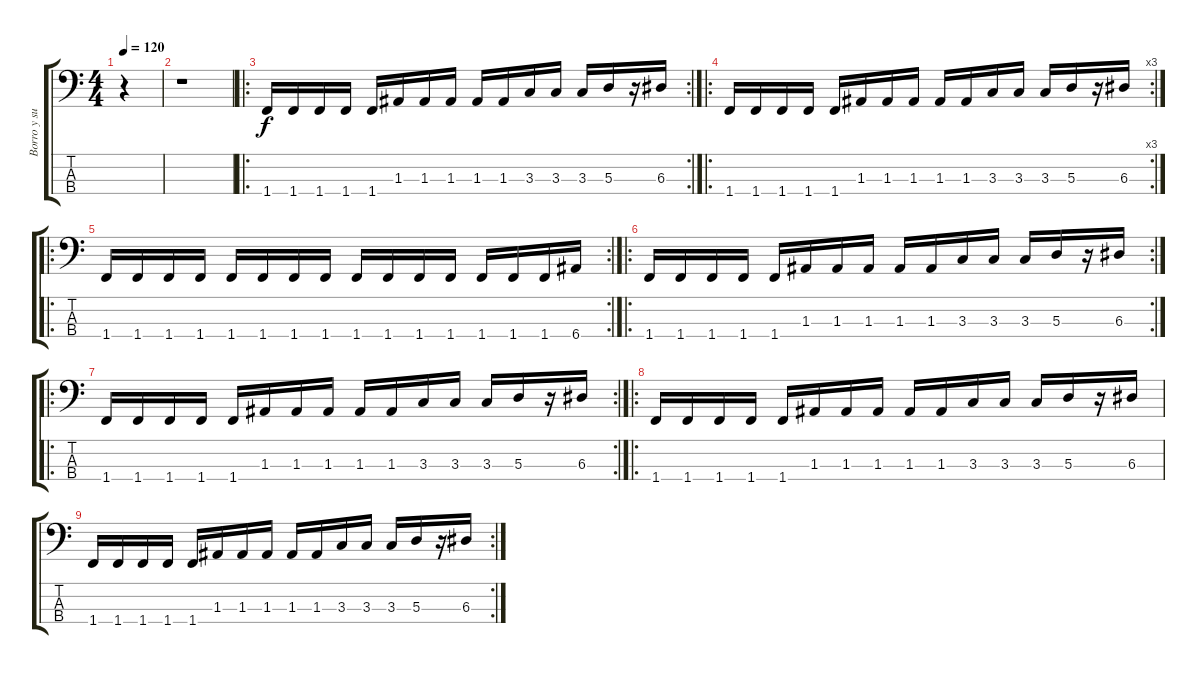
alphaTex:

\track ("Borro y su bajo" "Borro y su") {instrument electricbassfinger}
\staff {score tabs}
\tuning (G2 D2 A1 E1) {hide}
\ts (4 4)
\tempo 120
\clef f4
\ks c
r.4{dy f instrument electricbassfinger} |
r.1 |
\ro
\rc 2
1.4.16 1.4.16 1.4.16 1.4.16 1.4.16 1.3.16 1.3.16 1.3.16 1.3.16 1.3.16 3.3.16 3.3.16 3.3.16 5.3.16 r.16 6.3.16 |
\ro
\rc 3
1.4.16 1.4.16 1.4.16 1.4.16 1.4.16 1.3.16 1.3.16 1.3.16 1.3.16 1.3.16 3.3.16 3.3.16 3.3.16 5.3.16 r.16 6.3.16 |
\ro
\rc 2
1.4.16 1.4.16 1.4.16 1.4.16 1.4.16 1.4.16 1.4.16 1.4.16 1.4.16 1.4.16 1.4.16 1.4.16 1.4.16 1.4.16 1.4.16 6.4.16 |
\ro
\rc 2
1.4.16 1.4.16 1.4.16 1.4.16 1.4.16 1.3.16 1.3.16 1.3.16 1.3.16 1.3.16 3.3.16 3.3.16 3.3.16 5.3.16 r.16 6.3.16 |
\ro
\rc 2
1.4.16 1.4.16 1.4.16 1.4.16 1.4.16 1.3.16 1.3.16 1.3.16 1.3.16 1.3.16 3.3.16 3.3.16 3.3.16 5.3.16 r.16 6.3.16 |
\ro
1.4.16 1.4.16 1.4.16 1.4.16 1.4.16 1.3.16 1.3.16 1.3.16 1.3.16 1.3.16 3.3.16 3.3.16 3.3.16 5.3.16 r.16 6.3.16 |
\rc 2
1.4.16 1.4.16 1.4.16 1.4.16 1.4.16 1.3.16 1.3.16 1.3.16 1.3.16 1.3.16 3.3.16 3.3.16 3.3.16 5.3.16 r.16 6.3.16
